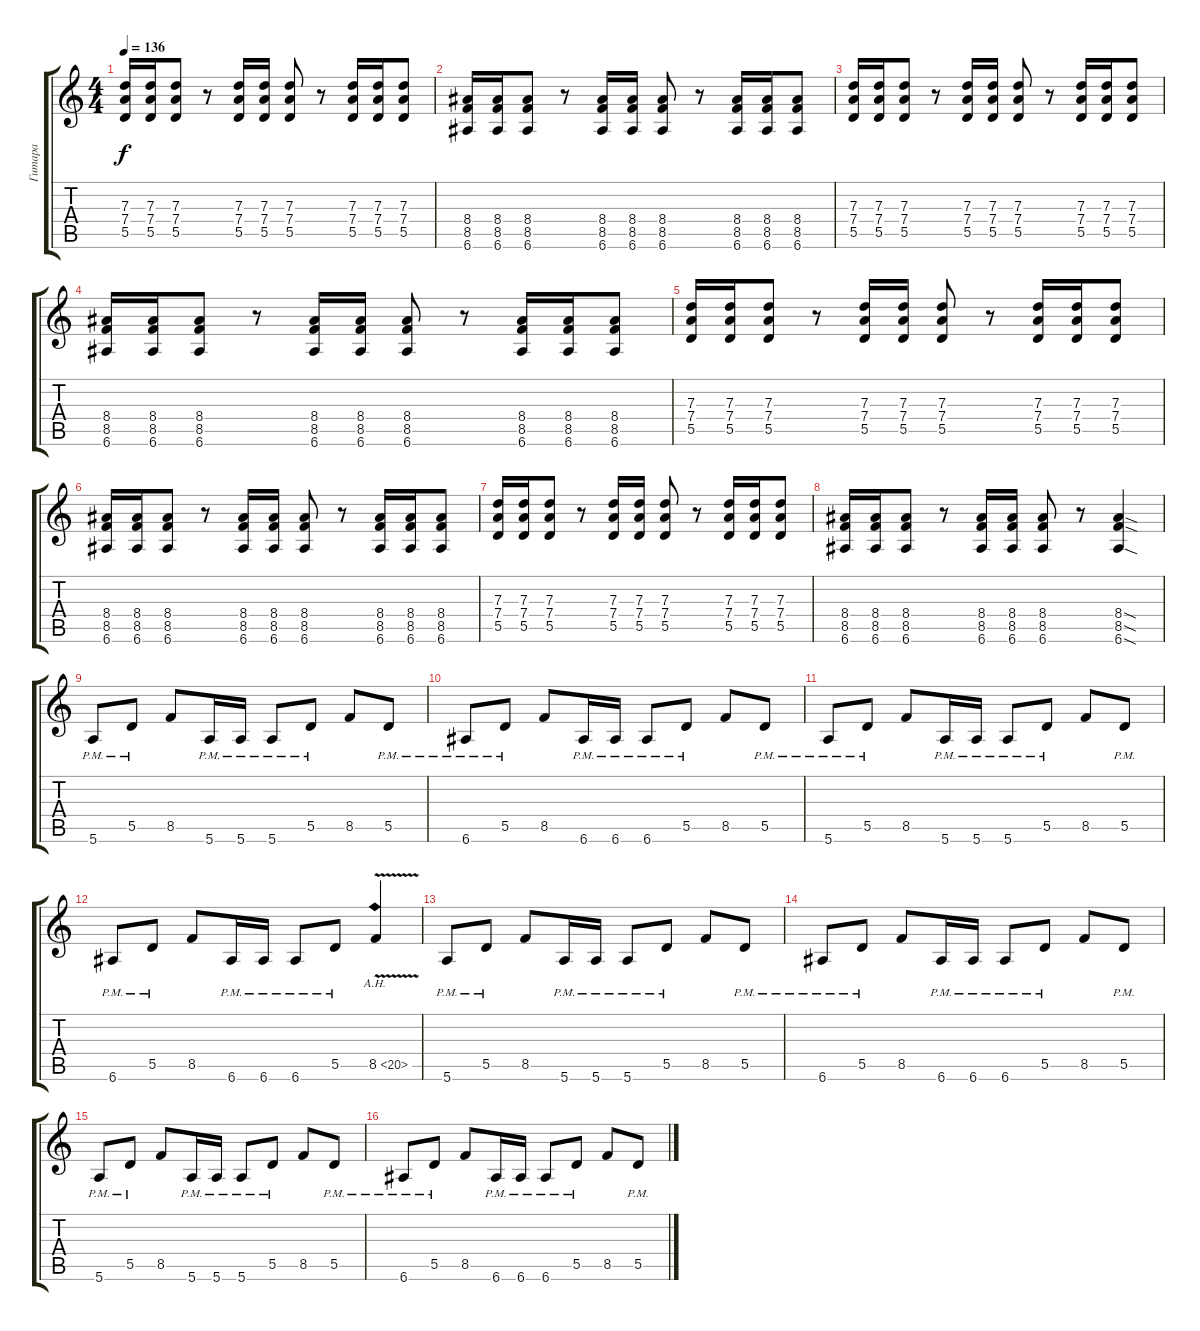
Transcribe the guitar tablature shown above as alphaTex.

\track ("Гитара" "Гитара") {instrument distortionguitar}
\staff {score tabs}
\tuning (E4 B3 G3 D3 A2 E2) {hide}
\ts (4 4)
\tempo 136
\clef g2
\ks c
(7.3 7.4 5.5).16{dy f instrument distortionguitar} (7.3 7.4 5.5).16 (7.3 7.4 5.5).8 r.8 (7.3 7.4 5.5).16 (7.3 7.4 5.5).16 (7.3 7.4 5.5).8 r.8 (7.3 7.4 5.5).16 (7.3 7.4 5.5).16 (7.3 7.4 5.5).8 |
(8.4 8.5 6.6).16 (8.4 8.5 6.6).16 (8.4 8.5 6.6).8 r.8 (8.4 8.5 6.6).16 (8.4 8.5 6.6).16 (8.4 8.5 6.6).8 r.8 (8.4 8.5 6.6).16 (8.4 8.5 6.6).16 (8.4 8.5 6.6).8 |
(7.3 7.4 5.5).16 (7.3 7.4 5.5).16 (7.3 7.4 5.5).8 r.8 (7.3 7.4 5.5).16 (7.3 7.4 5.5).16 (7.3 7.4 5.5).8 r.8 (7.3 7.4 5.5).16 (7.3 7.4 5.5).16 (7.3 7.4 5.5).8 |
(8.4 8.5 6.6).16 (8.4 8.5 6.6).16 (8.4 8.5 6.6).8 r.8 (8.4 8.5 6.6).16 (8.4 8.5 6.6).16 (8.4 8.5 6.6).8 r.8 (8.4 8.5 6.6).16 (8.4 8.5 6.6).16 (8.4 8.5 6.6).8 |
(7.3 7.4 5.5).16 (7.3 7.4 5.5).16 (7.3 7.4 5.5).8 r.8 (7.3 7.4 5.5).16 (7.3 7.4 5.5).16 (7.3 7.4 5.5).8 r.8 (7.3 7.4 5.5).16 (7.3 7.4 5.5).16 (7.3 7.4 5.5).8 |
(8.4 8.5 6.6).16 (8.4 8.5 6.6).16 (8.4 8.5 6.6).8 r.8 (8.4 8.5 6.6).16 (8.4 8.5 6.6).16 (8.4 8.5 6.6).8 r.8 (8.4 8.5 6.6).16 (8.4 8.5 6.6).16 (8.4 8.5 6.6).8 |
(7.3 7.4 5.5).16 (7.3 7.4 5.5).16 (7.3 7.4 5.5).8 r.8 (7.3 7.4 5.5).16 (7.3 7.4 5.5).16 (7.3 7.4 5.5).8 r.8 (7.3 7.4 5.5).16 (7.3 7.4 5.5).16 (7.3 7.4 5.5).8 |
(8.4 8.5 6.6).16 (8.4 8.5 6.6).16 (8.4 8.5 6.6).8 r.8 (8.4 8.5 6.6).16 (8.4 8.5 6.6).16 (8.4 8.5 6.6).8 r.8 (8.4{sod} 8.5{sod} 6.6{sod}).4 |
5.6{pm}.8 5.5{pm}.8 8.5.8 5.6{pm}.16 5.6{pm}.16 5.6{pm}.8 5.5{pm}.8 8.5.8 5.5{pm}.8 |
6.6{pm}.8 5.5{pm}.8 8.5.8 6.6{pm}.16 6.6{pm}.16 6.6{pm}.8 5.5{pm}.8 8.5.8 5.5{pm}.8 |
5.6{pm}.8 5.5{pm}.8 8.5.8 5.6{pm}.16 5.6{pm}.16 5.6{pm}.8 5.5{pm}.8 8.5.8 5.5{pm}.8 |
6.6{pm}.8 5.5{pm}.8 8.5.8 6.6{pm}.16 6.6{pm}.16 6.6{pm}.8 5.5{pm}.8 8.5{ah 12 v}.4 |
5.6{pm}.8 5.5{pm}.8 8.5.8 5.6{pm}.16 5.6{pm}.16 5.6{pm}.8 5.5{pm}.8 8.5.8 5.5{pm}.8 |
6.6{pm}.8 5.5{pm}.8 8.5.8 6.6{pm}.16 6.6{pm}.16 6.6{pm}.8 5.5{pm}.8 8.5.8 5.5{pm}.8 |
5.6{pm}.8 5.5{pm}.8 8.5.8 5.6{pm}.16 5.6{pm}.16 5.6{pm}.8 5.5{pm}.8 8.5.8 5.5{pm}.8 |
6.6{pm}.8 5.5{pm}.8 8.5.8 6.6{pm}.16 6.6{pm}.16 6.6{pm}.8 5.5{pm}.8 8.5.8 5.5{pm}.8
